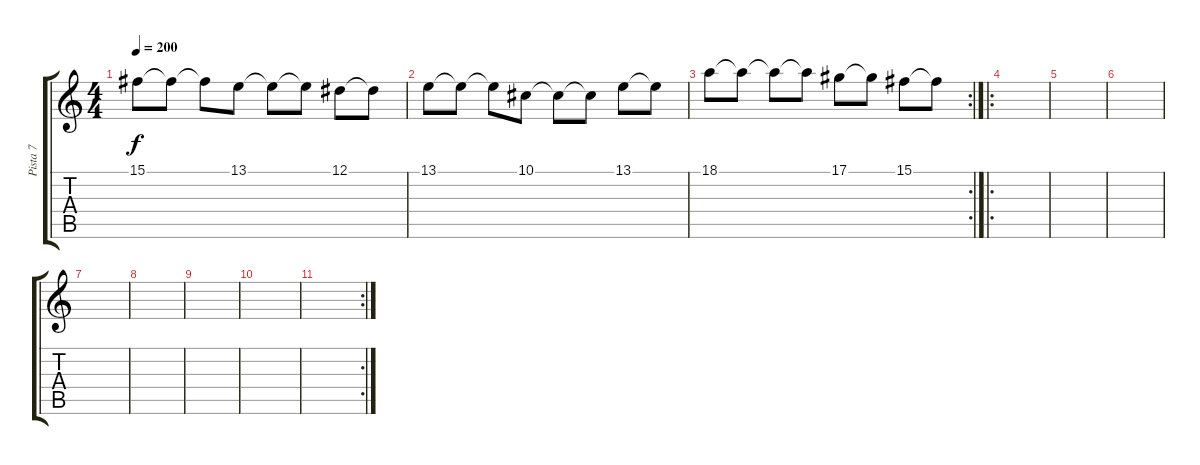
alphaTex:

\track ("Pista 7" "Pista 7") {instrument lead6voice}
\staff {score tabs}
\tuning (Eb4 Bb3 Gb3 Db3 Ab2 Eb2) {hide}
\ts (4 4)
\tempo 200
\clef g2
\ks c
15.1.8{dy f} 15.1{t}.8 15.1{t}.8 13.1.8 13.1{t}.8 13.1{t}.8 12.1.8 12.1{t}.8 |
13.1.8 13.1{t}.8 13.1{t}.8 10.1.8 10.1{t}.8 10.1{t}.8 13.1.8 13.1{t}.8 |
\rc 2
18.1.8 18.1{t}.8 18.1{t}.8 18.1{t}.8 17.1.8 17.1{t}.8 15.1.8 15.1{t}.8 |
\ro
|
|
|
|
|
|
|
\rc 2
